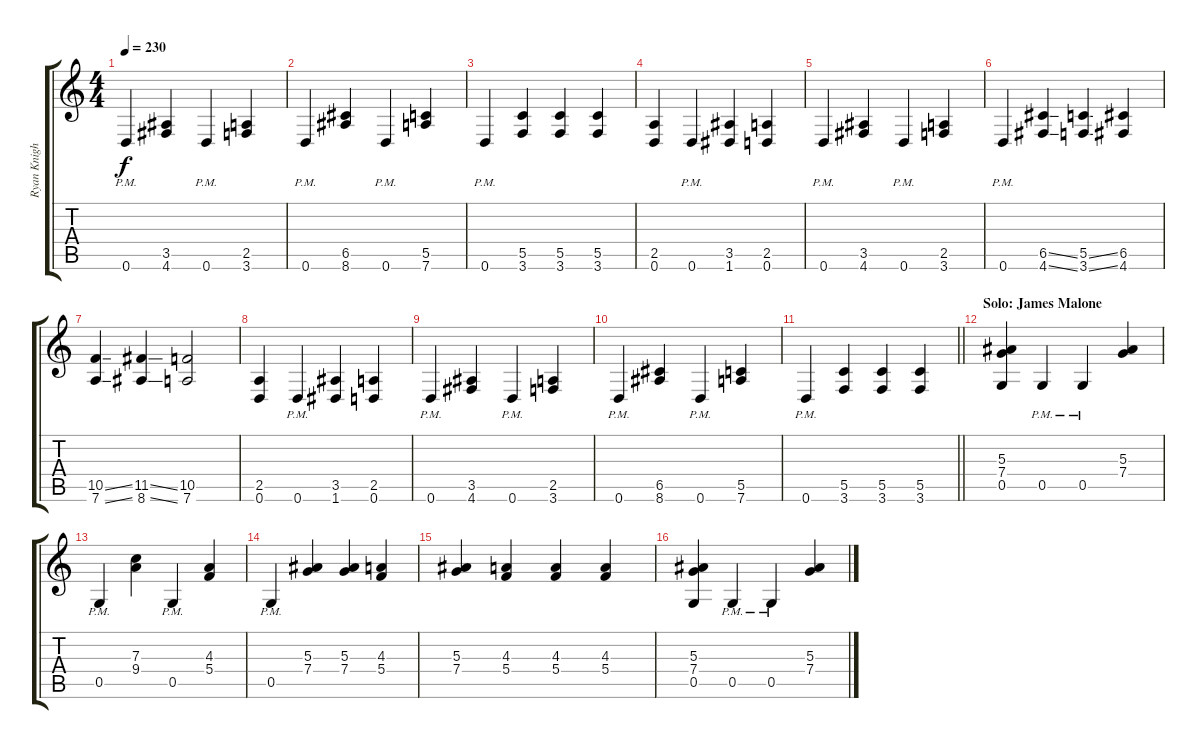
\track ("Ryan Knight Rhythm" "Ryan Knigh") {instrument distortionguitar}
\staff {score tabs}
\tuning (D4 A3 F3 C3 G2 D2) {hide}
\ts (4 4)
\tempo 230
\clef g2
\ks c
0.6{pm}.4{dy f} (3.5 4.6).4 0.6{pm}.4 (2.5 3.6).4 |
0.6{pm}.4 (6.5 8.6).4 0.6{pm}.4 (5.5 7.6).4 |
0.6{pm}.4 (5.5 3.6).4 (5.5 3.6).4 (5.5 3.6).4 |
(2.5 0.6).4 0.6{pm}.4 (3.5 1.6).4 (2.5 0.6).4 |
0.6{pm}.4 (3.5 4.6).4 0.6{pm}.4 (2.5 3.6).4 |
0.6{pm}.4 (6.5{ss} 4.6{ss}).4 (5.5{ss} 3.6{ss}).4 (6.5 4.6).4 |
(10.5{ss} 7.6{ss}).4 (11.5{ss} 8.6{ss}).4 (10.5 7.6).2 |
(2.5 0.6).4 0.6{pm}.4 (3.5 1.6).4 (2.5 0.6).4 |
0.6{pm}.4 (3.5 4.6).4 0.6{pm}.4 (2.5 3.6).4 |
0.6{pm}.4 (6.5 8.6).4 0.6{pm}.4 (5.5 7.6).4 |
\barLineRight lightlight
0.6{pm}.4 (5.5 3.6).4 (5.5 3.6).4 (5.5 3.6).4 |
\section ("" "Solo: James Malone")
(5.3 7.4 0.5).4 0.5{pm}.4 0.5{pm}.4 (5.3 7.4).4 |
0.5{pm}.4 (7.3 9.4).4 0.5{pm}.4 (4.3 5.4).4 |
0.5{pm}.4 (5.3 7.4).4 (5.3 7.4).4 (4.3 5.4).4 |
(5.3 7.4).4 (4.3 5.4).4 (4.3 5.4).4 (4.3 5.4).4 |
(5.3 7.4 0.5).4 0.5{pm}.4 0.5{pm}.4 (5.3 7.4).4
